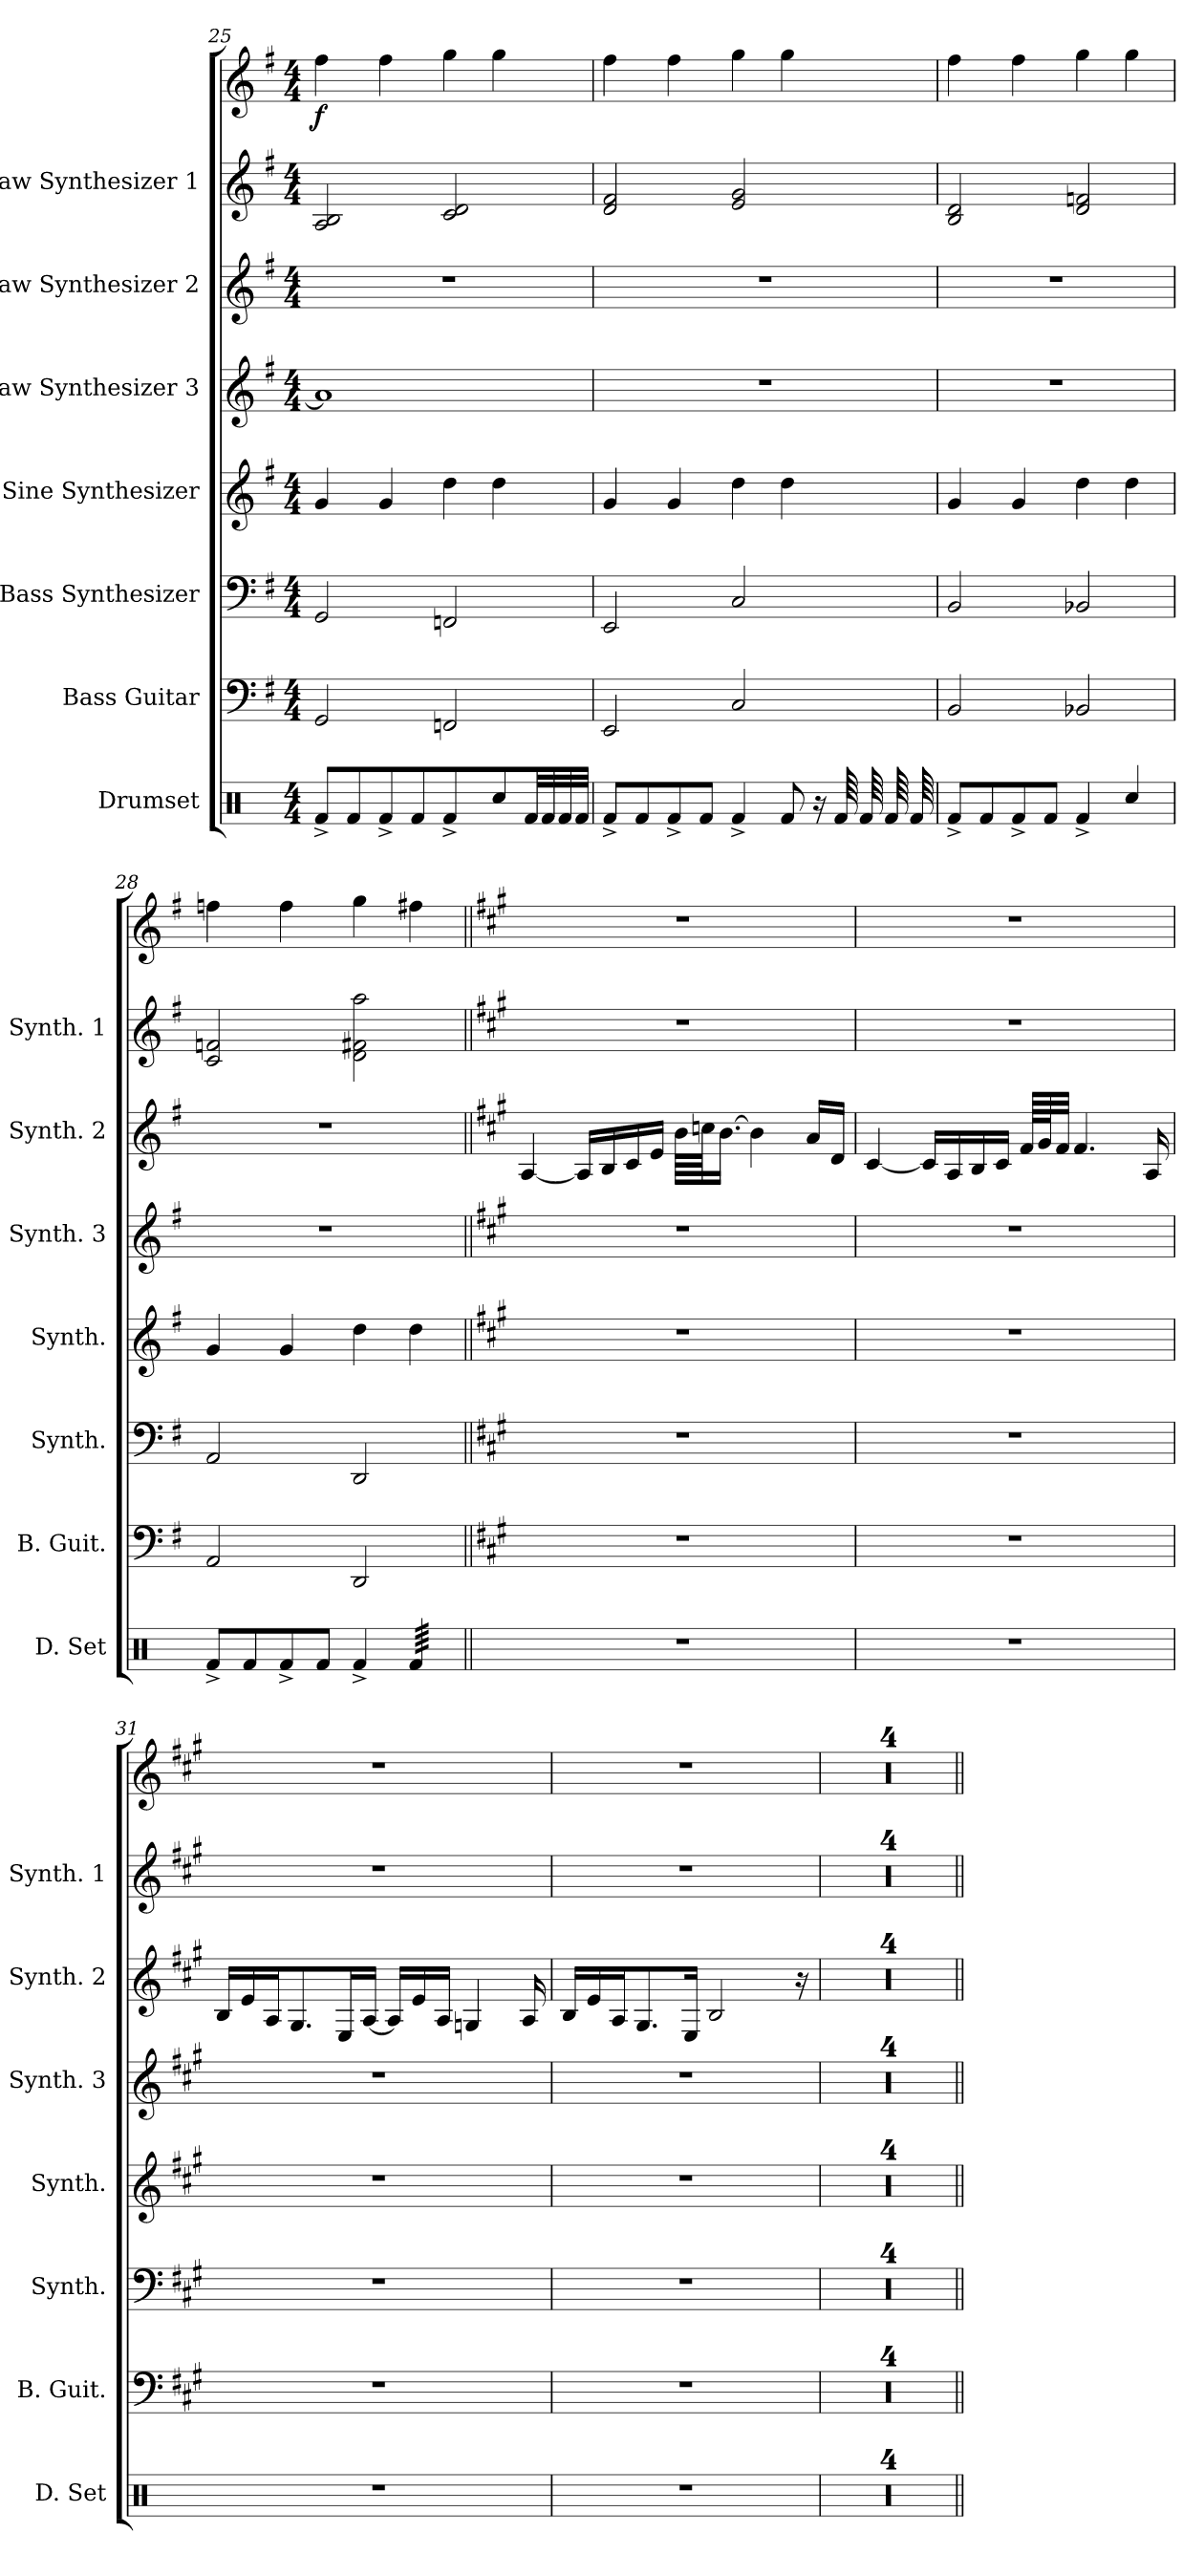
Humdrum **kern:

**kern	**kern	**kern	**kern	**kern	**kern	**kern	**kern	**dynam
*part7	*part6	*part5	*part4	*part3	*part2	*part1	*part1	*part1
*staff8	*staff7	*staff6	*staff5	*staff4	*staff3	*staff2	*staff1	*staff1/2
*I"Drumset	*I"Bass Guitar	*I"Bass Synthesizer	*I"Sine Synthesizer	*I"Saw Synthesizer 3	*I"Saw Synthesizer 2	*I"Saw Synthesizer 1	*	*
*I'D. Set	*I'B. Guit.	*I'Synth.	*I'Synth.	*I'Synth. 3	*I'Synth. 2	*I'Synth. 1	*	*
!!LO:LB:g=z
*clefX	*clefF4	*clefF4	*clefG2	*clefG2	*clefG2	*clefG2	*clefG2	*
*	*ITrd7c12	*	*	*	*	*	*	*
*k[]	*k[f#]	*k[f#]	*k[f#]	*k[f#]	*k[f#]	*k[f#]	*k[f#]	*
*M4/4	*M4/4	*M4/4	*M4/4	*M4/4	*M4/4	*M4/4	*M4/4	*
=25	=25	=25	=25	=25	=25	=25	=25	=25
!	!	!	!	!	!	!	!	!LO:DY:b
8Rf^/L	2GGG/	2GG/	4g/	1a]	1r	2A/ 2B/	4ff#\	f
8Rf/	.	.	.	.	.	.	.	.
8Rf^/	.	.	4g/	.	.	.	4ff#\	.
8Rf/J	.	.	.	.	.	.	.	.
4Rf^/	2FFFn/	2FFn/	4dd\	.	.	2c/ 2d/	4gg\	.
8Rcc/L	.	.	4dd\	.	.	.	4gg\	.
*tremolo	*	*	*	*	*	*	*	*
32Rf/	.	.	.	.	.	.	.	.
32Rf/	.	.	.	.	.	.	.	.
32Rf/	.	.	.	.	.	.	.	.
32Rf/JJJ	.	.	.	.	.	.	.	.
*Xtremolo	*	*	*	*	*	*	*	*
=26	=26	=26	=26	=26	=26	=26	=26	=26
8Rf^/L	2EEE/	2EE/	4g/	1r	1r	2d/ 2f#/	4ff#\	.
8Rf/	.	.	.	.	.	.	.	.
8Rf^/	.	.	4g/	.	.	.	4ff#\	.
8Rf/J	.	.	.	.	.	.	.	.
4Rf^/	2CC/	2C/	4dd\	.	.	2e/ 2g/	4gg\	.
8Rf/	.	.	4dd\	.	.	.	4gg\	.
16r	.	.	.	.	.	.	.	.
*tremolo	*	*	*	*	*	*	*	*
64Rf/	.	.	.	.	.	.	.	.
64Rf/	.	.	.	.	.	.	.	.
64Rf/	.	.	.	.	.	.	.	.
64Rf/	.	.	.	.	.	.	.	.
*Xtremolo	*	*	*	*	*	*	*	*
=27	=27	=27	=27	=27	=27	=27	=27	=27
8Rf^/L	2BBB/	2BB/	4g/	1r	1r	2B/ 2d/	4ff#\	.
8Rf/	.	.	.	.	.	.	.	.
8Rf^/	.	.	4g/	.	.	.	4ff#\	.
8Rf/J	.	.	.	.	.	.	.	.
4Rf^/	2BBB-X/	2BB-X/	4dd\	.	.	2d/ 2fn/	4gg\	.
4Rcc/	.	.	4dd\	.	.	.	4gg\	.
=28	=28	=28	=28	=28	=28	=28	=28	=28
8Rf^/L	2AAA/	2AA/	4g/	1r	1r	2c/ 2fn/	4ffn\	.
8Rf/	.	.	.	.	.	.	.	.
8Rf^/	.	.	4g/	.	.	.	4ff\	.
8Rf/J	.	.	.	.	.	.	.	.
4Rf^/	2DDD/	2DD/	4dd\	.	.	2d\ 2f#X\ 2aa\	4gg\	.
*tremolo	*	*	*	*	*	*	*	*
64Rf/LLLL	.	.	4dd\	.	.	.	4ff#X\	.
64Rf/	.	.	.	.	.	.	.	.
64Rf/	.	.	.	.	.	.	.	.
64Rf/	.	.	.	.	.	.	.	.
64Rf/	.	.	.	.	.	.	.	.
64Rf/	.	.	.	.	.	.	.	.
64Rf/	.	.	.	.	.	.	.	.
64Rf/	.	.	.	.	.	.	.	.
64Rf/	.	.	.	.	.	.	.	.
64Rf/	.	.	.	.	.	.	.	.
64Rf/	.	.	.	.	.	.	.	.
64Rf/	.	.	.	.	.	.	.	.
64Rf/	.	.	.	.	.	.	.	.
64Rf/	.	.	.	.	.	.	.	.
64Rf/	.	.	.	.	.	.	.	.
64Rf/JJJJ	.	.	.	.	.	.	.	.
*Xtremolo	*	*	*	*	*	*	*	*
!!LO:PB:g=z
=29||	=29||	=29||	=29||	=29||	=29||	=29||	=29||	=29||
*	*k[f#c#g#]	*k[f#c#g#]	*k[f#c#g#]	*k[f#c#g#]	*k[f#c#g#]	*k[f#c#g#]	*k[f#c#g#]	*
1r	1r	1r	1r	1r	[4A/	1r	1r	.
.	.	.	.	.	16A/LL]	.	.	.
.	.	.	.	.	16B/	.	.	.
.	.	.	.	.	16c#/	.	.	.
.	.	.	.	.	16e/JJ	.	.	.
.	.	.	.	.	64b\LLLL	.	.	.
.	.	.	.	.	64ccn\JJ	.	.	.
.	.	.	.	.	[16.b\JJ	.	.	.
.	.	.	.	.	4b\]	.	.	.
.	.	.	.	.	16a/LL	.	.	.
.	.	.	.	.	16d/JJ	.	.	.
=30	=30	=30	=30	=30	=30	=30	=30	=30
1r	1r	1r	1r	1r	[4c#/	1r	1r	.
.	.	.	.	.	16c#/LL]	.	.	.
.	.	.	.	.	16A/	.	.	.
.	.	.	.	.	16B/	.	.	.
.	.	.	.	.	16c#/JJ	.	.	.
.	.	.	.	.	64f#/LLLL	.	.	.
.	.	.	.	.	64g#/J	.	.	.
.	.	.	.	.	32f#/JJJ	.	.	.
.	.	.	.	.	4.f#/	.	.	.
.	.	.	.	.	16A/	.	.	.
=31	=31	=31	=31	=31	=31	=31	=31	=31
1r	1r	1r	1r	1r	16B/LL	1r	1r	.
.	.	.	.	.	16e/	.	.	.
.	.	.	.	.	16A/J	.	.	.
.	.	.	.	.	8.G#/	.	.	.
.	.	.	.	.	16E/L	.	.	.
.	.	.	.	.	[16A/JJ	.	.	.
.	.	.	.	.	16A/LL]	.	.	.
.	.	.	.	.	16e/	.	.	.
.	.	.	.	.	16A/JJ	.	.	.
.	.	.	.	.	4Gn/	.	.	.
.	.	.	.	.	16A/	.	.	.
=32	=32	=32	=32	=32	=32	=32	=32	=32
1r	1r	1r	1r	1r	16B/LL	1r	1r	.
.	.	.	.	.	16e/	.	.	.
.	.	.	.	.	16A/J	.	.	.
.	.	.	.	.	8.G#/	.	.	.
.	.	.	.	.	16E/Jk	.	.	.
.	.	.	.	.	2B/	.	.	.
.	.	.	.	.	16r	.	.	.
!!LO:LB:g=z
=33	=33	=33	=33	=33	=33	=33	=33	=33
1r	1r	1r	1r	1r	1r	1r	1r	.
=34	=34	=34	=34	=34	=34	=34	=34	=34
1r	1r	1r	1r	1r	1r	1r	1r	.
=35	=35	=35	=35	=35	=35	=35	=35	=35
1r	1r	1r	1r	1r	1r	1r	1r	.
=36	=36	=36	=36	=36	=36	=36	=36	=36
1r	1r	1r	1r	1r	1r	1r	1r	.
=||	=||	=||	=||	=||	=||	=||	=||	=||
*-	*-	*-	*-	*-	*-	*-	*-	*-
